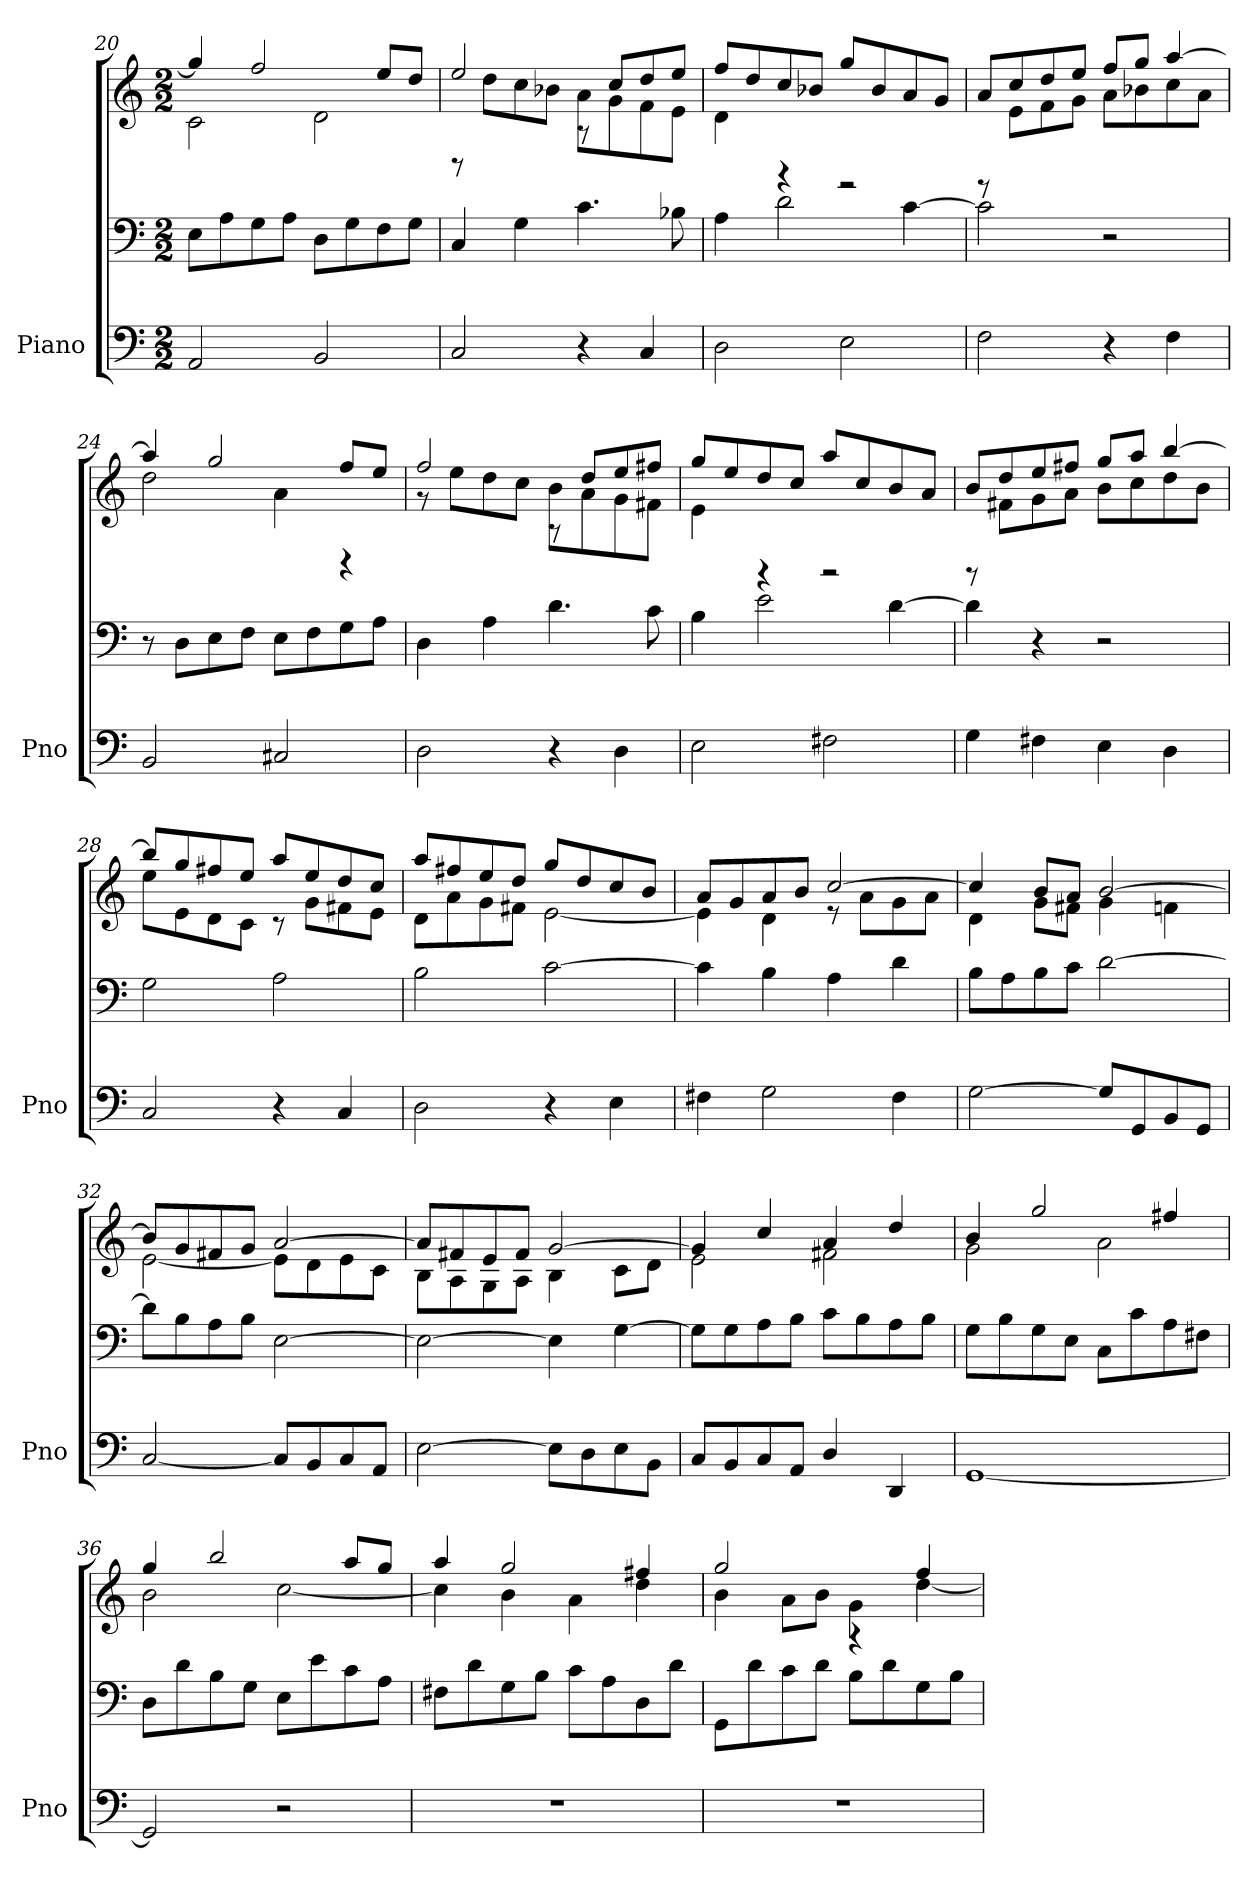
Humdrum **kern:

**kern	**kern	**kern
*part1	*part1	*part1
*staff3	*staff2	*staff1
*I"Piano	*	*
*I'Pno	*	*
*clefF4	*clefF4	*
*k[]	*k[]	*k[]
*C:	*C:	*C:
*M2/2	*M2/2	*M2/2
=20	=20	=20
*	*	*^
2AA/	8E\L	4gg/]	2c\
.	8A\	.	.
.	8G\	2ff/	.
.	8A\J	.	.
2BB/	8D\L	.	2d\
.	8G\	.	.
.	8F\	8ee/L	.
.	8G\J	8dd/J	.
=21	=21	=21	=21
2C/	4C/	2ee/	8rBB
.	.	.	8dd\L
.	4G\	.	8cc\
.	.	.	8b-X\J
4r	4.c\	8rA	8a\L
.	.	8cc/L	8g\
4C/	.	8dd/	8f\
.	8B-X\	8ee/J	8e\J
!!LO:LB:g=z	!!
=22	=22	=22	=22
2D\	4A\	8ff/L	4d\
.	.	8dd/	.
.	2d\	8cc/	4rGG
.	.	8b-X/J	.
2E\	.	8gg/L	2rEE
.	.	8b-/	.
.	[4c\	8a/	.
.	.	8g/J	.
=23	=23	=23	=23
2F\	2c\]	8a/L	8rEE
.	.	8cc/	8e\L
.	.	8dd/	8f\
.	.	8ee/J	8g\J
4r	2r	8ff/L	8a\L
.	.	8gg/J	8b-X\
4F\	.	[4aa/	8cc\
.	.	.	8a\J
=24	=24	=24	=24
2BB/	8r	4aa/]	2dd\
.	8D\L	.	.
.	8E\	2gg/	.
.	8F\J	.	.
2C#X/	8E\L	.	4a\
.	8F\	.	.
.	8G\	8ff/L	4rBB
.	8A\J	8ee/J	.
=25	=25	=25	=25
2D\	4D\	2ff/	8r
.	.	.	8ee\L
.	4A\	.	8dd\
.	.	.	8cc\J
4r	4.d\	8rA	8b\L
.	.	8dd/L	8a\
4D\	.	8ee/	8g\
.	8c\	8ff#X/J	8f#X\J
=26	=26	=26	=26
2E\	4B\	8gg/L	4e\
.	.	8ee/	.
.	2e\	8dd/	4rGG
.	.	8cc/J	.
2F#X\	.	8aa/L	2rGG
.	.	8cc/	.
.	[4d\	8b/	.
.	.	8a/J	.
=27	=27	=27	=27
4G\	4d\]	8b/L	8rGG
.	.	8dd/	8f#X\L
4F#X\	4r	8ee/	8g\
.	.	8ff#X/J	8a\J
4E\	2r	8gg/L	8b\L
.	.	8aa/J	8cc\
4D\	.	[4bb/	8dd\
.	.	.	8b\J
=28	=28	=28	=28
2C/	2G\	8bb/L]	8ee\L
.	.	8gg/	8e\
.	.	8ff#X/	8d\
.	.	8ee/J	8c\J
4r	2A\	8aa/L	8r
.	.	8ee/	8g\L
4C/	.	8dd/	8f#X\
.	.	8cc/J	8e\J
=29	=29	=29	=29
2D\	2B\	8aa/L	8d\L
.	.	8ff#X/	8a\
.	.	8ee/	8g\
.	.	8dd/J	8f#X\J
4r	[2c\	8gg/L	[2e\
.	.	8dd/	.
4E\	.	8cc/	.
.	.	8b/J	.
!!LO:LB:g=z	!!
=30	=30	=30	=30
4F#X\	4c\]	8a/L	4e\]
.	.	8g/	.
2G\	4B\	8a/	4d\
.	.	8b/J	.
.	4A\	[2cc/	8r
.	.	.	8a\L
4F#\	4d\	.	8g\
.	.	.	8a\J
=31	=31	=31	=31
[2G\	8B\L	4cc/]	4d\
.	8A\	.	.
.	8B\	8b/L	8g\L
.	8c\J	8a/J	8f#X\J
8G/L]	[2d\	[2b/	4g\
8GG/	.	.	.
8BB/	.	.	4fn\
8GG/J	.	.	.
=32	=32	=32	=32
[2C/	8d\L]	8b/L]	[2e\
.	8B\	8g/	.
.	8A\	8f#X/	.
.	8B\J	8g/J	.
8C/L]	[2E\	[2a/	8e\L]
8BB/	.	.	8d\
8C/	.	.	8e\
8AA/J	.	.	8c\J
=33	=33	=33	=33
[2E\	2E\_	8a/L]	8B\L
.	.	8f#X/	8A\
.	.	8e/	8G\
.	.	8f#/J	8A\J
8E\L]	4E\]	[2g/	4B\
8D\	.	.	.
8E\	[4G\	.	8c\L
8BB\J	.	.	8d\J
=34	=34	=34	=34
8C/L	8G\L]	4g/]	2e\
8BB/	8G\	.	.
8C/	8A\	4cc/	.
8AA/J	8B\J	.	.
4D/	8c\L	4a/	2f#X\
.	8B\	.	.
4DD/	8A\	4dd/	.
.	8B\J	.	.
=35	=35	=35	=35
[1GG	8G\L	4b/	2g\
.	8B\	.	.
.	8G\	2gg/	.
.	8E\J	.	.
.	8C\L	.	2a\
.	8c\	.	.
.	8A\	4ff#X/	.
.	8F#X\J	.	.
=36	=36	=36	=36
2GG/]	8D\L	4gg/	2b\
.	8d\	.	.
.	8B\	2bb/	.
.	8G\J	.	.
2r	8E\L	.	[2cc\
.	8e\	.	.
.	8c\	8aa/L	.
.	8A\J	8gg/J	.
=37	=37	=37	=37
1r	8F#X\L	4aa/	4cc\]
.	8d\	.	.
.	8G\	2gg/	4b\
.	8B\J	.	.
.	8c\L	.	4a\
.	8A\	.	.
.	8D\	4ff#X/	4dd\
.	8d\J	.	.
!!LO:LB:g=z	!!
=38	=38	=38	=38
1r	8GG\L	2gg/	4b\
.	8d\	.	.
.	8c\	.	8a\L
.	8d\J	.	8b\J
.	8B\L	4rA	4g\
.	8d\	.	.
.	8G\	4ff/	[4dd\
.	8B\J	.	.
*	*	*v	*v
=	=	=
*-	*-	*-
